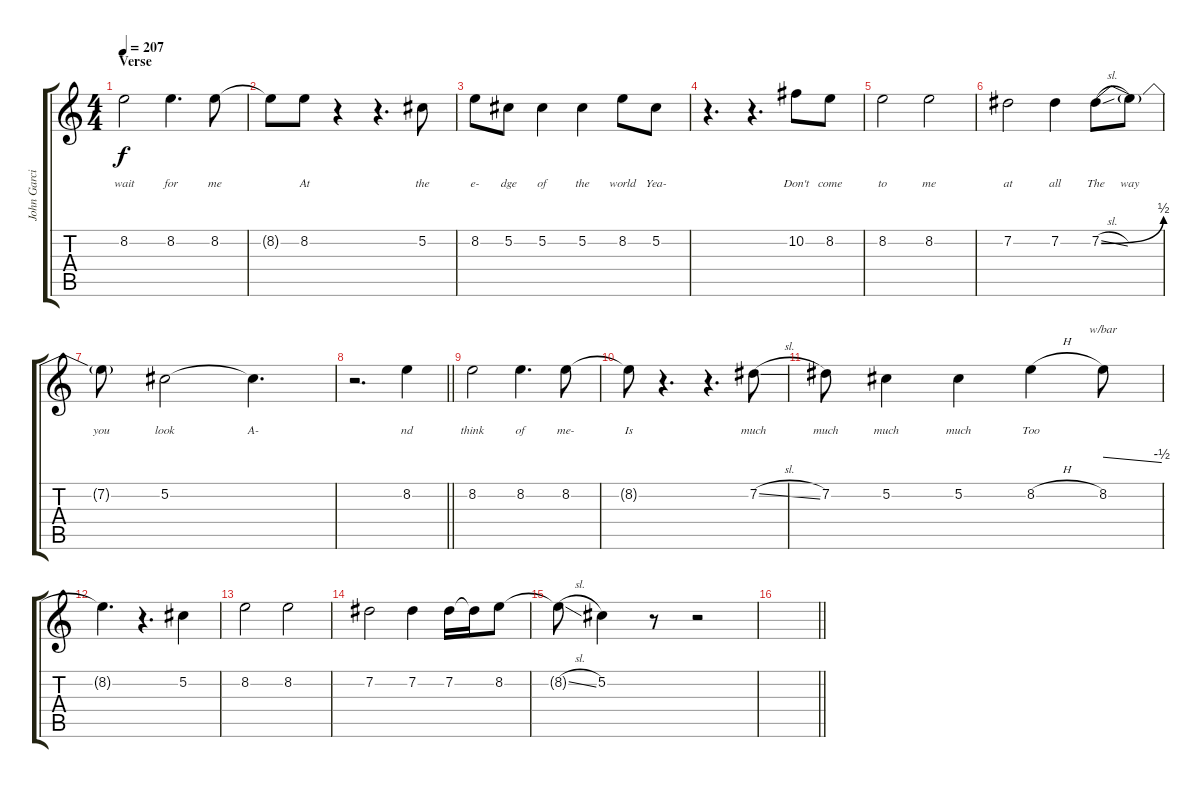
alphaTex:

\track ("John Garcia - Vocal" "John Garci") {instrument electricguitarjazz}
\staff {score tabs}
\tuning (Db4 Ab3 E3 B2 Gb2 Db2) {hide}
\ts (4 4)
\section ("" "Verse")
\tempo 207
\clef g2
\ks c
8.2.2{lyrics (0 "") lyrics (1 "") lyrics (2 "wait") lyrics (3 "") lyrics (4 "") dy f} 8.2.4{d lyrics (0 "") lyrics (1 "") lyrics (2 "for") lyrics (3 "") lyrics (4 "")} 8.2.8{lyrics (0 "") lyrics (1 "") lyrics (2 "me") lyrics (3 "") lyrics (4 "")} |
8.2{t}.8{lyrics (0 "") lyrics (1 "") lyrics (2 "") lyrics (3 "") lyrics (4 "")} 8.2.8{lyrics (0 "") lyrics (1 "") lyrics (2 "At") lyrics (3 "") lyrics (4 "")} r.4 r.4{d} 5.2.8{lyrics (0 "") lyrics (1 "") lyrics (2 "the") lyrics (3 "") lyrics (4 "")} |
8.2.8{lyrics (0 "") lyrics (1 "") lyrics (2 "e-") lyrics (3 "") lyrics (4 "")} 5.2.8{lyrics (0 "") lyrics (1 "") lyrics (2 "dge") lyrics (3 "") lyrics (4 "")} 5.2.4{lyrics (0 "") lyrics (1 "") lyrics (2 "of") lyrics (3 "") lyrics (4 "")} 5.2.4{lyrics (0 "") lyrics (1 "") lyrics (2 "the") lyrics (3 "") lyrics (4 "")} 8.2.8{lyrics (0 "") lyrics (1 "") lyrics (2 "world") lyrics (3 "") lyrics (4 "")} 5.2.8{lyrics (0 "") lyrics (1 "") lyrics (2 "Yea-") lyrics (3 "") lyrics (4 "")} |
r.4{d} r.4{d} 10.2.8{lyrics (0 "") lyrics (1 "") lyrics (2 "Don't") lyrics (3 "") lyrics (4 "")} 8.2.8{lyrics (0 "") lyrics (1 "") lyrics (2 "come") lyrics (3 "") lyrics (4 "")} |
8.2.2{lyrics (0 "") lyrics (1 "") lyrics (2 "to") lyrics (3 "") lyrics (4 "")} 8.2.2{lyrics (0 "") lyrics (1 "") lyrics (2 "me") lyrics (3 "") lyrics (4 "")} |
7.2.2{lyrics (0 "") lyrics (1 "") lyrics (2 "at") lyrics (3 "") lyrics (4 "")} 7.2.4{lyrics (0 "") lyrics (1 "") lyrics (2 "all") lyrics (3 "") lyrics (4 "")} 7.2{be (bend 0 0 60 2) sl}.8{lyrics (0 "") lyrics (1 "") lyrics (2 "The") lyrics (3 "") lyrics (4 "")} 7.2{t}.8{lyrics (0 "") lyrics (1 "") lyrics (2 "way") lyrics (3 "") lyrics (4 "")} |
7.2{t}.8{lyrics (0 "") lyrics (1 "") lyrics (2 "you") lyrics (3 "") lyrics (4 "")} 5.2.2{lyrics (0 "") lyrics (1 "") lyrics (2 "look") lyrics (3 "") lyrics (4 "")} 5.2{t}.4{d lyrics (0 "") lyrics (1 "") lyrics (2 "A-") lyrics (3 "") lyrics (4 "")} |
\barLineRight lightlight
r.2{d} 8.2.4{lyrics (0 "") lyrics (1 "") lyrics (2 "nd") lyrics (3 "") lyrics (4 "")} |
8.2.2{lyrics (0 "") lyrics (1 "") lyrics (2 "think") lyrics (3 "") lyrics (4 "")} 8.2.4{d lyrics (0 "") lyrics (1 "") lyrics (2 "of") lyrics (3 "") lyrics (4 "")} 8.2.8{lyrics (0 "") lyrics (1 "") lyrics (2 "me-") lyrics (3 "") lyrics (4 "")} |
8.2{t}.8{lyrics (0 "") lyrics (1 "") lyrics (2 "Is") lyrics (3 "") lyrics (4 "")} r.4{d} r.4{d} 7.2{sl}.8{lyrics (0 "") lyrics (1 "") lyrics (2 "much") lyrics (3 "") lyrics (4 "")} |
7.2.8{lyrics (0 "") lyrics (1 "") lyrics (2 "much") lyrics (3 "") lyrics (4 "")} 5.2.4{lyrics (0 "") lyrics (1 "") lyrics (2 "much") lyrics (3 "") lyrics (4 "")} 5.2.4{lyrics (0 "") lyrics (1 "") lyrics (2 "much") lyrics (3 "") lyrics (4 "")} 8.2{h}.4{lyrics (0 "") lyrics (1 "") lyrics (2 "Too") lyrics (3 "") lyrics (4 "")} 8.2.8{tbe (dive default 0 0 60 -2)} |
8.2{t}.4{d} r.4{d} 5.2.4 |
8.2.2 8.2.2 |
7.2.2 7.2.4 7.2.16 7.2{t}.16 8.2.8 |
8.2{sl t}.8 5.2.4 r.8 r.2 |
\barLineRight lightlight
